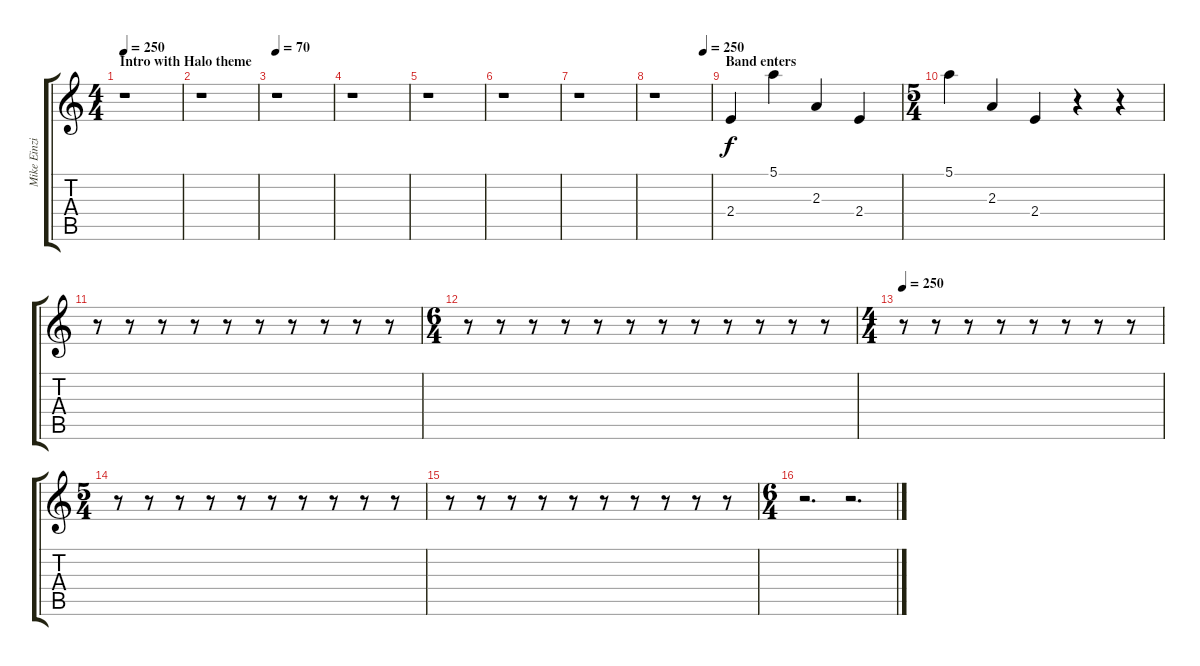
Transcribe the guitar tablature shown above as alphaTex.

\track ("Mike Einzinger" "Mike Einzi") {instrument overdrivenguitar}
\staff {score tabs}
\tuning (E4 B3 G3 D3 A2 E2) {hide}
\ts (4 4)
\section ("" "Intro with Halo theme")
\tempo 250
\tempo 70
\tempo 250
\clef g2
\ks c
r.1{dy f instrument overdrivenguitar} |
r.1 |
\tempo 70
r.1 |
r.1 |
r.1 |
r.1 |
r.1 |
\tempo (250 0.875)
r.1 |
\section ("" "Band enters")
2.4.4{volume 5 instrument electricguitarclean} 5.1.4{volume 0} 2.3.4 2.4.4 |
\ts (5 4)
5.1.4 2.3.4 2.4.4 r.4 r.4 |
r.8 r.8 r.8 r.8 r.8 r.8 r.8 r.8 r.8 r.8 |
\ts (6 4)
r.8 r.8 r.8 r.8 r.8 r.8 r.8 r.8 r.8 r.8 r.8 r.8 |
\ts (4 4)
\tempo 250
r.8 r.8 r.8 r.8 r.8 r.8 r.8 r.8 |
\ts (5 4)
r.8 r.8 r.8 r.8 r.8 r.8 r.8 r.8 r.8 r.8 |
r.8 r.8 r.8 r.8 r.8 r.8 r.8 r.8 r.8 r.8 |
\ts (6 4)
r.2{d} r.2{d}
